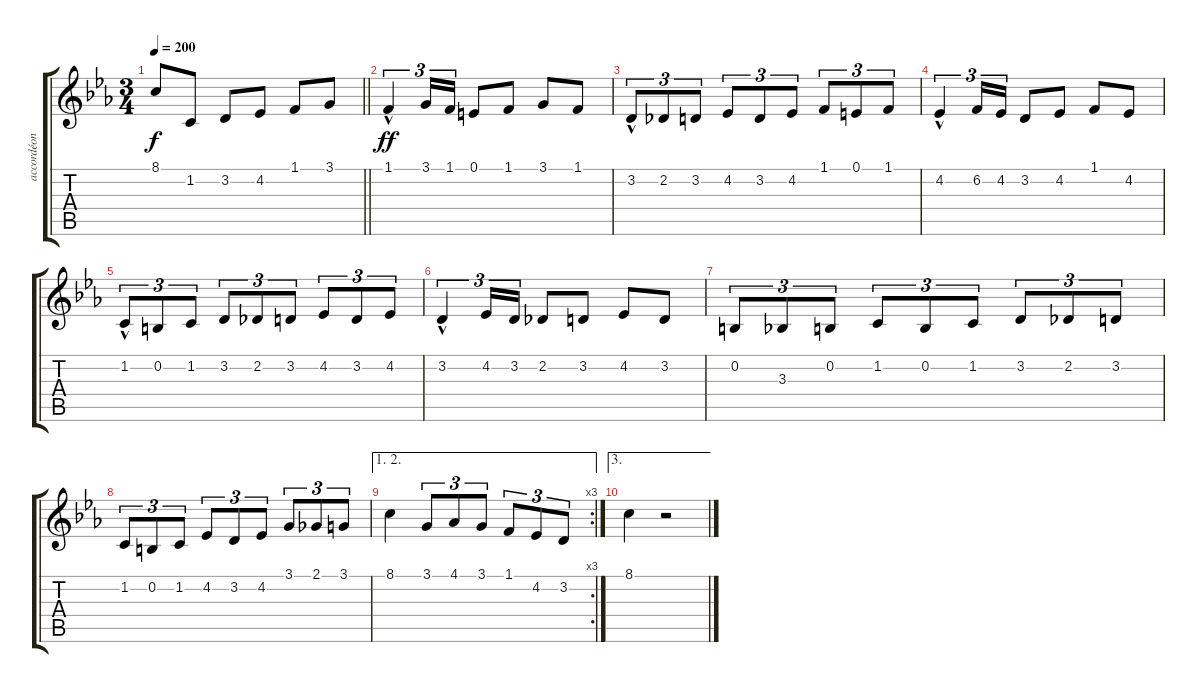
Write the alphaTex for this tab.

\track ("accordéon" "accordéon") {instrument accordion}
\staff {score tabs}
\tuning (E4 B3 G3 D3 A2 E2) {hide}
\ts (3 4)
\tempo 200
\clef g2
\barLineRight lightlight
\ks cminor
8.1.8{dy f} 1.2.8 3.2.8 4.2.8 1.1.8 3.1.8 |
1.1{hac}.4{tu (3 2) dy ff} 3.1.16{tu (3 2)} 1.1.16{tu (3 2)} 0.1.8 1.1.8 3.1.8 1.1.8 |
3.2{hac}.8{tu (3 2)} 2.2.8{tu (3 2)} 3.2.8{tu (3 2)} 4.2.8{tu (3 2)} 3.2.8{tu (3 2)} 4.2.8{tu (3 2)} 1.1.8{tu (3 2)} 0.1.8{tu (3 2)} 1.1.8{tu (3 2)} |
4.2{hac}.4{tu (3 2)} 6.2.16{tu (3 2)} 4.2.16{tu (3 2)} 3.2.8 4.2.8 1.1.8 4.2.8 |
1.2{hac}.8{tu (3 2)} 0.2.8{tu (3 2)} 1.2.8{tu (3 2)} 3.2.8{tu (3 2)} 2.2.8{tu (3 2)} 3.2.8{tu (3 2)} 4.2.8{tu (3 2)} 3.2.8{tu (3 2)} 4.2.8{tu (3 2)} |
3.2{hac}.4{tu (3 2)} 4.2.16{tu (3 2)} 3.2.16{tu (3 2)} 2.2.8 3.2.8 4.2.8 3.2.8 |
0.2.8{tu (3 2)} 3.3.8{tu (3 2)} 0.2.8{tu (3 2)} 1.2.8{tu (3 2)} 0.2.8{tu (3 2)} 1.2.8{tu (3 2)} 3.2.8{tu (3 2)} 2.2.8{tu (3 2)} 3.2.8{tu (3 2)} |
1.2.8{tu (3 2)} 0.2.8{tu (3 2)} 1.2.8{tu (3 2)} 4.2.8{tu (3 2)} 3.2.8{tu (3 2)} 4.2.8{tu (3 2)} 3.1.8{tu (3 2)} 2.1.8{tu (3 2)} 3.1.8{tu (3 2)} |
\ae (1 2)
\rc 3
8.1.4 3.1.8{tu (3 2)} 4.1.8{tu (3 2)} 3.1.8{tu (3 2)} 1.1.8{tu (3 2)} 4.2.8{tu (3 2)} 3.2.8{tu (3 2)} |
\ae 3
8.1.4 r.2
